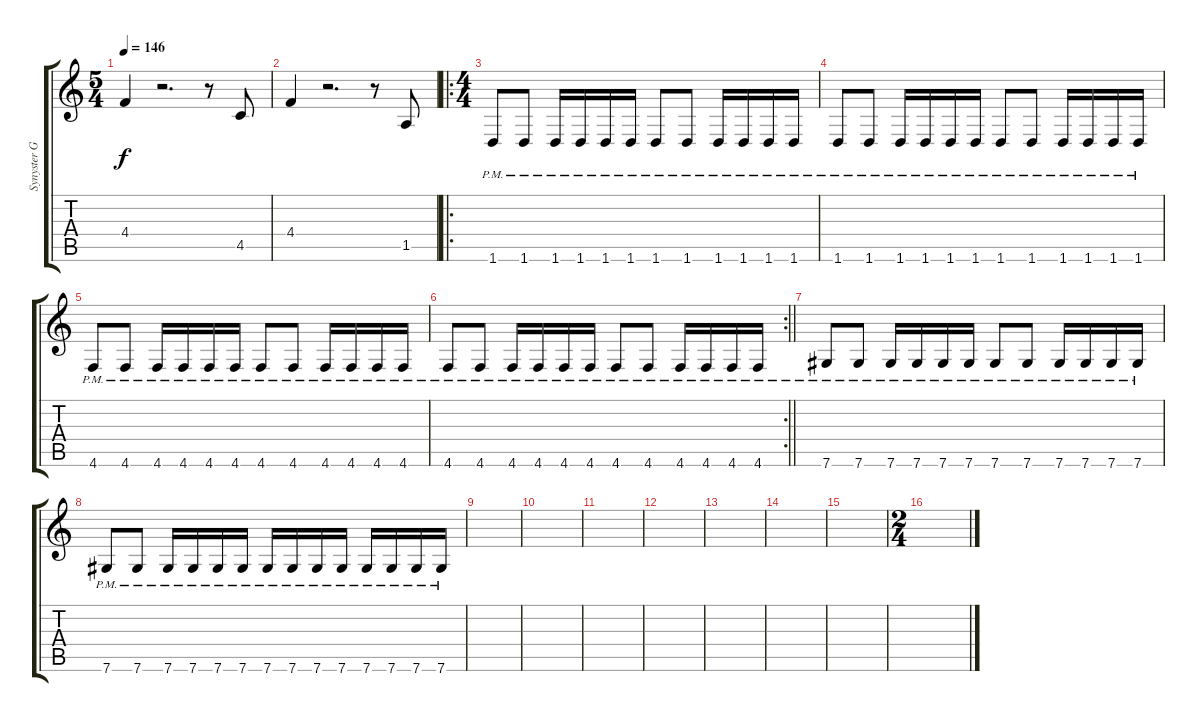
\track ("Synyster Gates | Gtr. 1 - Db" "Synyster G") {instrument distortionguitar}
\staff {score tabs}
\tuning (Eb4 Bb3 Gb3 Db3 Ab2 Db2) {hide}
\ts (5 4)
\tempo 146
\clef g2
\ks c
4.4.4{dy f} r.2{d} r.8 4.5.8 |
4.4.4 r.2{d} r.8 1.5.8 |
\ro
\ts (4 4)
1.6{pm}.8 1.6{pm}.8 1.6{pm}.16 1.6{pm}.16 1.6{pm}.16 1.6{pm}.16 1.6{pm}.8 1.6{pm}.8 1.6{pm}.16 1.6{pm}.16 1.6{pm}.16 1.6{pm}.16 |
1.6{pm}.8 1.6{pm}.8 1.6{pm}.16 1.6{pm}.16 1.6{pm}.16 1.6{pm}.16 1.6{pm}.8 1.6{pm}.8 1.6{pm}.16 1.6{pm}.16 1.6{pm}.16 1.6{pm}.16 |
4.6{pm}.8 4.6{pm}.8 4.6{pm}.16 4.6{pm}.16 4.6{pm}.16 4.6{pm}.16 4.6{pm}.8 4.6{pm}.8 4.6{pm}.16 4.6{pm}.16 4.6{pm}.16 4.6{pm}.16 |
\rc 2
\barLineRight lightlight
4.6{pm}.8 4.6{pm}.8 4.6{pm}.16 4.6{pm}.16 4.6{pm}.16 4.6{pm}.16 4.6{pm}.8 4.6{pm}.8 4.6{pm}.16 4.6{pm}.16 4.6{pm}.16 4.6{pm}.16 |
7.6{pm}.8 7.6{pm}.8 7.6{pm}.16 7.6{pm}.16 7.6{pm}.16 7.6{pm}.16 7.6{pm}.8 7.6{pm}.8 7.6{pm}.16 7.6{pm}.16 7.6{pm}.16 7.6{pm}.16 |
7.6{pm}.8 7.6{pm}.8 7.6{pm}.16 7.6{pm}.16 7.6{pm}.16 7.6{pm}.16 7.6{pm}.16 7.6{pm}.16 7.6{pm}.16 7.6{pm}.16 7.6{pm}.16 7.6{pm}.16 7.6{pm}.16 7.6{pm}.16 |
|
|
|
|
|
|
|
\ts (2 4)
